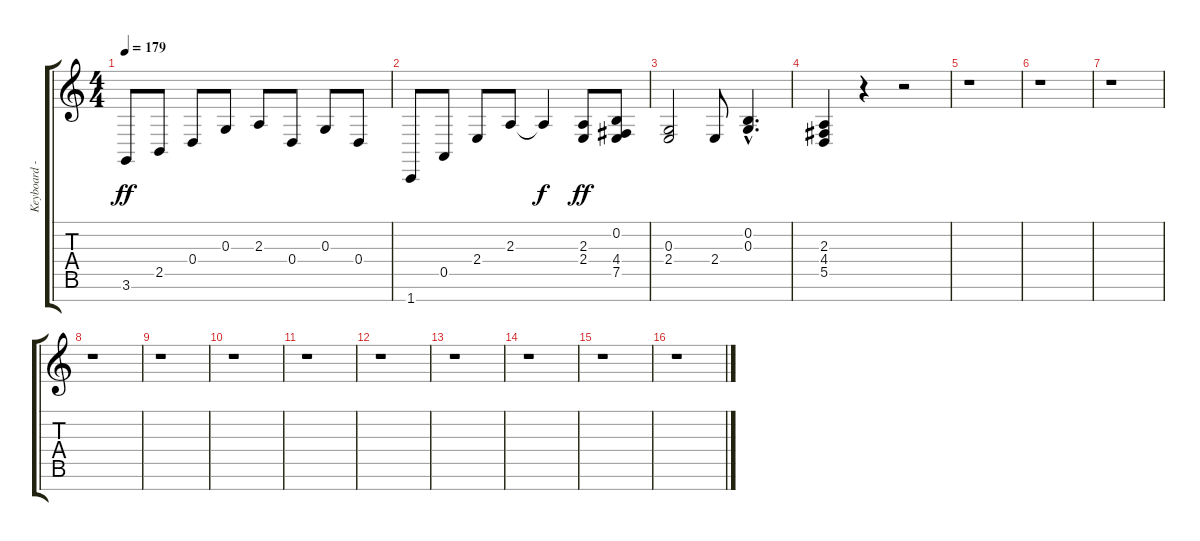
\track ("Keyboard - 1" "Keyboard -") {instrument stringensemble1}
\staff {score tabs}
\tuning (E4 B3 G3 D3 A2 E2 B1) {hide}
\ts (4 4)
\tempo 179
\clef g2
\ks c
3.6.8{dy ff} 2.5.8 0.4.8 0.3.8 2.3.8 0.4.8 0.3.8 0.4.8 |
1.7.8 0.5.8 2.4.8 2.3.8 2.3{t}.4{dy f} (2.3 2.4).8{dy ff} (0.2 4.4 7.5).8 |
(0.3 2.4).2 2.4.8 (0.2{hac} 0.3{hac}).4{d} |
(2.3 4.4 5.5).4 r.4 r.2 |
r.1 |
r.1 |
r.1 |
r.1 |
r.1 |
r.1 |
r.1 |
r.1 |
r.1 |
r.1 |
r.1 |
r.1
